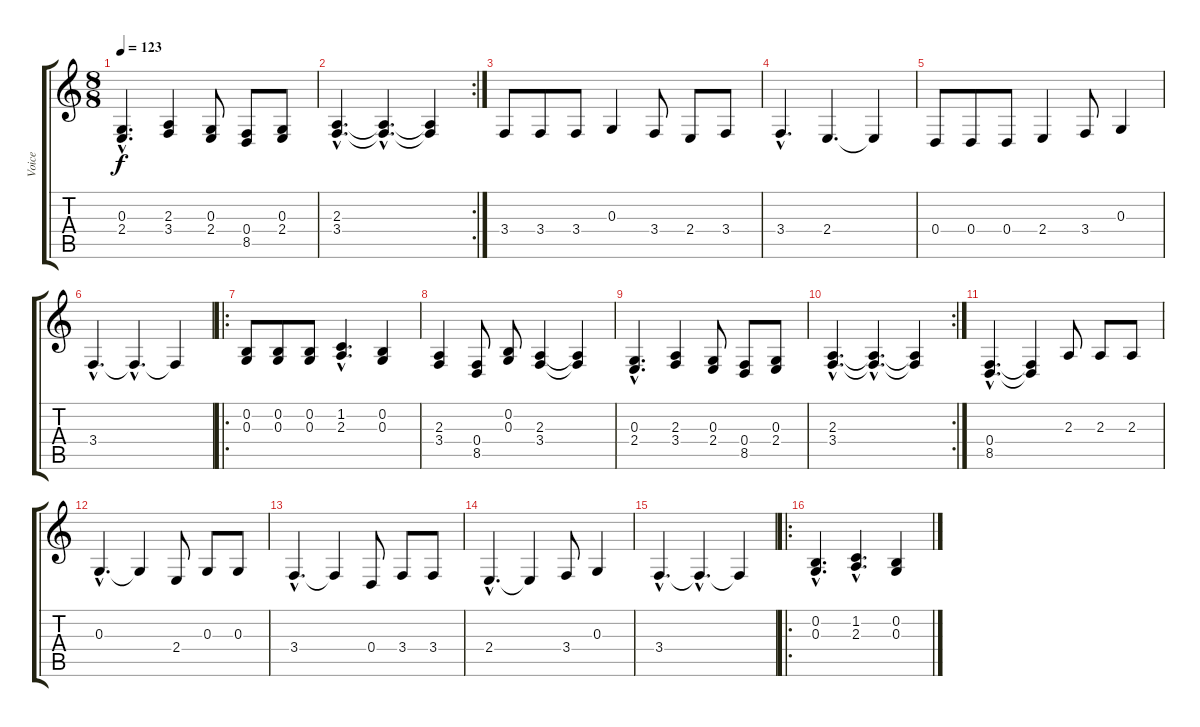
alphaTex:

\track ("Voice" "Voice") {instrument lead1square}
\staff {score tabs}
\tuning (E4 B3 G3 D3 A2 E2) {hide}
\ts (8 8)
\tempo 123
\clef g2
\ks c
(0.3{hac} 2.4{hac}).4{d dy f} (2.3 3.4).4 (0.3 2.4).8 (0.4 8.5).8 (0.3 2.4).8 |
\rc 2
(2.3{hac} 3.4{hac}).4{d} (2.3{hac t} 3.4{hac t}).4{d} (2.3{t} 3.4{t}).4 |
3.4.8 3.4.8 3.4.8 0.3.4 3.4.8 2.4.8 3.4.8 |
3.4{hac}.4{d} 2.4.4{d} 2.4{t}.4 |
0.4.8 0.4.8 0.4.8 2.4.4 3.4.8 0.3.4 |
3.4{hac}.4{d} 3.4{hac t}.4{d} 3.4{t}.4 |
\ro
(0.2 0.3).8 (0.2 0.3).8 (0.2 0.3).8 (1.2{hac} 2.3{hac}).4{d} (0.2 0.3).4 |
(2.3 3.4).4 (0.4 8.5).8 (0.2 0.3).8 (2.3 3.4).4 (2.3{t} 3.4{t}).4 |
(0.3{hac} 2.4{hac}).4{d} (2.3 3.4).4 (0.3 2.4).8 (0.4 8.5).8 (0.3 2.4).8 |
\rc 2
(2.3{hac} 3.4{hac}).4{d} (2.3{hac t} 3.4{hac t}).4{d} (2.3{t} 3.4{t}).4 |
(0.4{hac} 8.5{hac}).4{d} (0.4{t} 8.5{t}).4 2.3.8 2.3.8 2.3.8 |
0.3{hac}.4{d} 0.3{t}.4 2.4.8 0.3.8 0.3.8 |
3.4{hac}.4{d} 3.4{t}.4 0.4.8 3.4.8 3.4.8 |
2.4{hac}.4{d} 2.4{t}.4 3.4.8 0.3.4 |
3.4{hac}.4{d} 3.4{hac t}.4{d} 3.4{t}.4 |
\ro
(0.2{hac} 0.3{hac}).4{d} (1.2{hac} 2.3{hac}).4{d} (0.2 0.3).4
